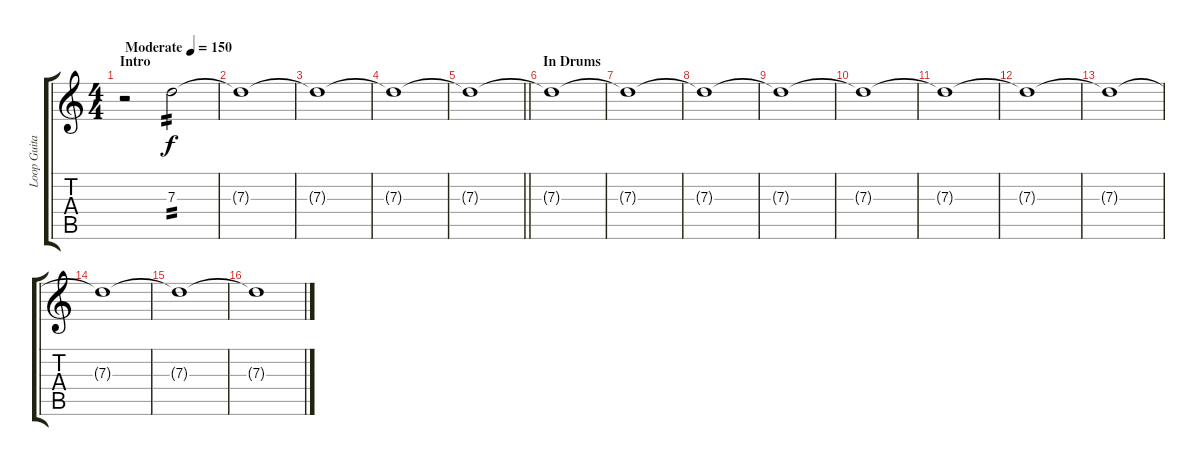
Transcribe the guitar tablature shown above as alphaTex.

\track ("Loop Guitar II" "Loop Guita") {instrument electricguitarclean}
\staff {score tabs}
\tuning (E4 B3 G3 D3 A2 E2) {hide}
\ts (4 4)
\section ("" "Intro")
\tempo (150 "Moderate")
\clef g2
\ks c
r.2{dy f volume 0 instrument electricguitarclean} 7.3.2{tp 2 volume 6} |
7.3{t}.1 |
7.3{t}.1 |
7.3{t}.1 |
\barLineRight lightlight
7.3{t}.1 |
\section ("" "In Drums")
7.3{t}.1 |
7.3{t}.1 |
7.3{t}.1 |
7.3{t}.1 |
7.3{t}.1 |
7.3{t}.1 |
7.3{t}.1 |
7.3{t}.1 |
7.3{t}.1 |
7.3{t}.1 |
7.3{t}.1
